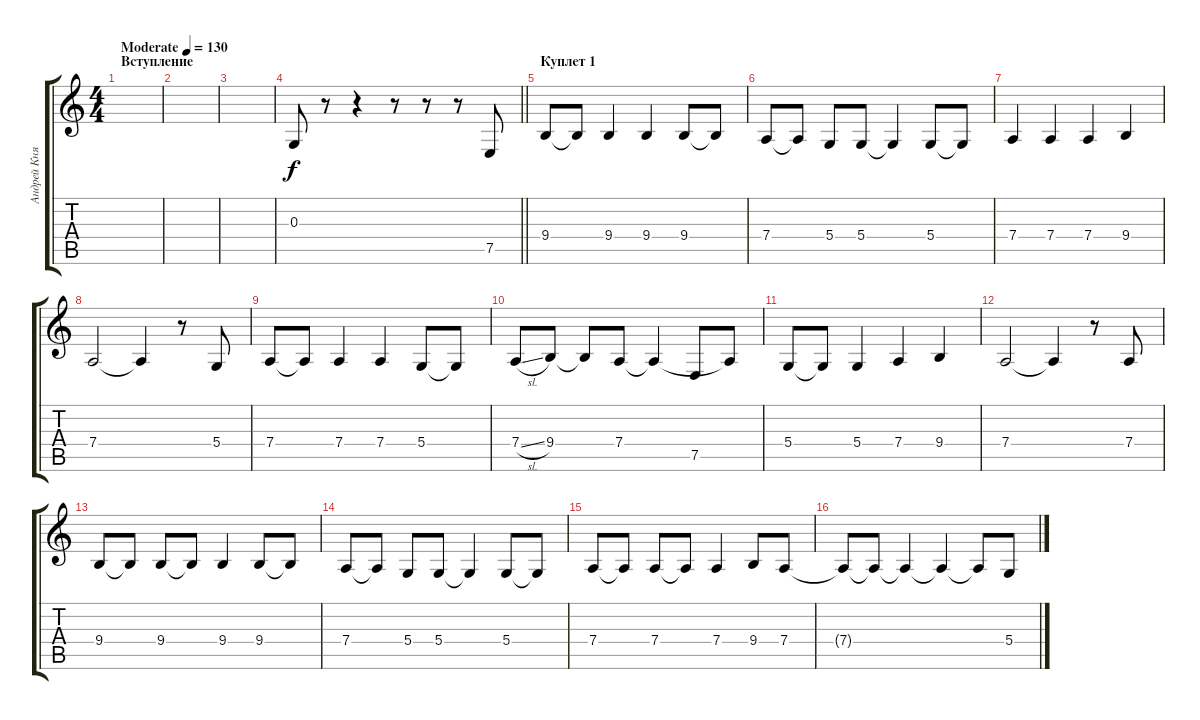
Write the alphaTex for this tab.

\track ("Андрей Князев" "Андрей Кня") {instrument oboe}
\staff {score tabs}
\tuning (E4 B3 G3 D3 A2 E2) {hide}
\ts (4 4)
\section ("" "Вступление")
\tempo (130 "Moderate")
\clef g2
\ks c
|
|
|
\barLineRight lightlight
0.3.8 r.8 r.4 r.8 r.8 r.8 7.5.8 |
\section ("" "Куплет 1")
9.4.8 9.4{t}.8 9.4.4 9.4.4 9.4.8 9.4{t}.8 |
7.4.8 7.4{t}.8 5.4.8 5.4.8 5.4{t}.4 5.4.8 5.4{t}.8 |
7.4.4 7.4.4 7.4.4 9.4.4 |
7.4.2 7.4{t}.4 r.8 5.4.8 |
7.4.8 7.4{t}.8 7.4.4 7.4.4 5.4.8 5.4{t}.8 |
7.4{sl}.8 9.4.8 9.4{t}.8 7.4.8 7.4{t}.4 7.5.8 7.4{t}.8 |
5.4.8 5.4{t}.8 5.4.4 7.4.4 9.4.4 |
7.4.2 7.4{t}.4 r.8 7.4.8 |
9.4.8 9.4{t}.8 9.4.8 9.4{t}.8 9.4.4 9.4.8 9.4{t}.8 |
7.4.8 7.4{t}.8 5.4.8 5.4.8 5.4{t}.4 5.4.8 5.4{t}.8 |
7.4.8 7.4{t}.8 7.4.8 7.4{t}.8 7.4.4 9.4.8 7.4.8 |
7.4{t}.8 7.4{t}.8 7.4{t}.4 7.4{t}.4 7.4{t}.8 5.4.8
